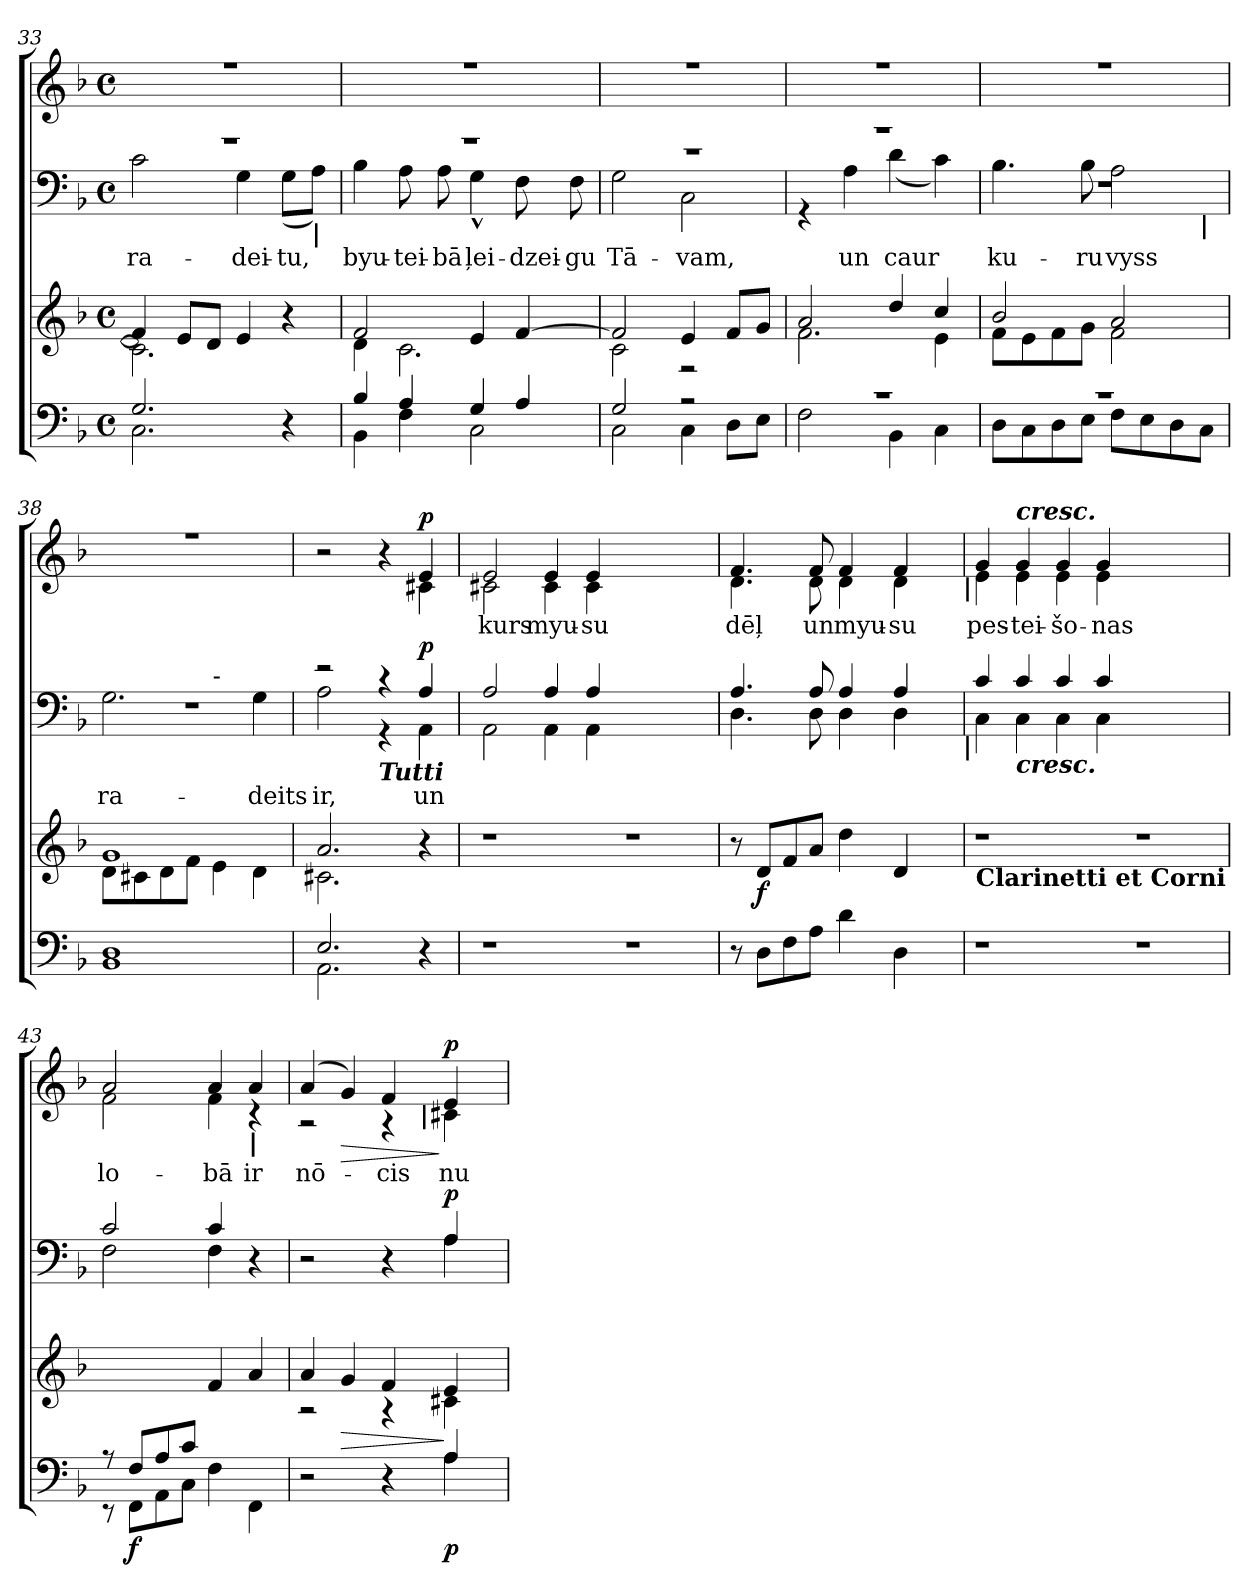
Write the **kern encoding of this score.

**kern	**dynam	**kern	**dynam	**kern	**text	**dynam	**kern	**text	**dynam
*part4	*part4	*part3	*part3	*part2	*part2	*part2	*part1	*part1	*part1
*staff4	*staff4	*staff3	*staff3	*staff2	*staff2	*staff2	*staff1	*staff1	*staff1
*clefF4	*	*clefG2	*	*clefF4	*	*	*clefG2	*	*
*k[b-]	*	*k[b-]	*	*k[b-]	*	*	*k[b-]	*	*
*F:	*	*F:	*	*F:	*	*	*F:	*	*
*M4/4	*	*M4/4	*	*M4/4	*	*	*M4/4	*	*
*met(c)	*	*met(c)	*	*met(c)	*	*	*met(c)	*	*
=33	=33	=33	=33	=33	=33	=33	=33	=33	=33
*^	*	*^	*	*^	*	*	*	*	*
!	!	!	!	!	!	!	!	!LO:LY:a:color=#000000	!	!	!	!
*	*	*	*	*	*	*	*	*	*	*^	*	*
2.Gi/	2.Ci\	.	4fi/]	2.ci\]	.	1r	2ci\	ra-	.	1r	1ryy	.	.
.	.	.	8ei/L	.	.	.	.	.	.	.	.	.	.
.	.	.	8di/J	.	.	.	.	.	.	.	.	.	.
!	!	!	!	!	!	!	!	!LO:LY:a:color=#000000	!	!	!	!	!
.	.	.	4ei/	.	.	.	4Gi\	-dei-	.	.	.	.	.
!	!	!	!	!	!	!	!	!LO:LY:a:color=#000000	!	!	!	!	!
4r	4ryy	.	4r	4ryy	.	.	(8Gi\L	-tu,	.	.	.	.	.
!	!	!	!	!	!	!	!LO:TX:b:B:t=|	!	!	!	!	!	!
.	.	.	.	.	.	.	8Ai\J)	.	.	.	.	.	.
=34	=34	=34	=34	=34	=34	=34	=34	=34	=34	=34	=34	=34	=34
!	!	!	!	!	!	!	!	!LO:LY:a:color=#000000	!	!	!	!	!
4B-i/	4BB-i\	.	2fi/	4di\	.	1r	4B-i\	byu-	.	1r	1ryy	.	.
!	!	!	!	!	!	!	!	!LO:LY:a:color=#000000	!	!	!	!	!
4Ai/	4Fi\	.	.	2.ci\	.	.	8Ai\	-tei-	.	.	.	.	.
!	!	!	!	!	!	!	!	!LO:LY:a:color=#000000	!	!	!	!	!
.	.	.	.	.	.	.	8Ai\	-bā	.	.	.	.	.
!	!	!	!	!	!	!	!	!LO:LY:a:color=#000000	!	!	!	!	!
4Gi/	2Ci\	.	4ei/	.	.	.	4G^^i\	ļei-	.	.	.	.	.
!	!	!	!	!	!	!	!	!LO:LY:a:color=#000000	!	!	!	!	!
4Ai/	.	.	[>4fi/	.	.	.	8Fi\	-dzei-	.	.	.	.	.
!	!	!	!	!	!	!	!	!LO:LY:a:color=#000000	!	!	!	!	!
.	.	.	.	.	.	.	8Fi\	-gu	.	.	.	.	.
=35	=35	=35	=35	=35	=35	=35	=35	=35	=35	=35	=35	=35	=35
!	!	!	!	!	!	!	!	!LO:LY:a:color=#000000	!	!	!	!	!
2Gi/	2Ci\	.	2fi/]	2ci\	.	1r	2Gi\	Tā-	.	1r	1ryy	.	.
!	!	!	!	!	!	!	!	!LO:LY:a:color=#000000	!	!	!	!	!
2r	4Ci\	.	4ei/	2r	.	.	2Ci\	-vam,	.	.	.	.	.
.	8Di\L	.	8fi/L	.	.	.	.	.	.	.	.	.	.
.	8Ei\J	.	8gi/J	.	.	.	.	.	.	.	.	.	.
=36	=36	=36	=36	=36	=36	=36	=36	=36	=36	=36	=36	=36	=36
1r	2Fi\	.	2ai/	2.fi\	.	1r	4r	.	.	1r	1ryy	.	.
!	!	!	!	!	!	!	!	!LO:LY:a:color=#000000	!	!	!	!	!
.	.	.	.	.	.	.	4Ai\	un	.	.	.	.	.
!	!	!	!	!	!	!	!	!LO:LY:a:color=#000000	!	!	!	!	!
.	4BB-i\	.	4ddi/	.	.	.	(4di\	caur	.	.	.	.	.
.	4Ci\	.	4cci/	4ei\	.	.	4ci\)	.	.	.	.	.	.
!!LO:LB:g=z	!!
=37	=37	=37	=37	=37	=37	=37	=37	=37	=37	=37	=37	=37	=37
!	!	!	!	!	!	!	!	!LO:LY:a:color=#000000	!	!	!	!	!
*	*	*	*	*	*	*	*^	*	*	*	*	*	*
1r	8Di\L	.	2b-i/	8fi\L	.	1r	4.B-i\	2..ryy	ku-	.	1r	1ryy	.	.
.	8Ci\	.	.	8ei\	.	.	.	.	.	.	.	.	.	.
.	8Di\	.	.	8fi\	.	.	.	.	.	.	.	.	.	.
!	!	!	!	!	!	!	!	!	!LO:LY:a:color=#000000	!	!	!	!	!
.	8Ei\J	.	.	8gi\J	.	.	8B-i\	.	-ru	.	.	.	.	.
!	!	!	!	!	!	!	!	!	!LO:LY:a:color=#000000	!	!	!	!	!
.	8Fi\L	.	2ai/	2fi\	.	.	2Ai\	.	vyss	.	.	.	.	.
.	8Ei\	.	.	.	.	.	.	.	.	.	.	.	.	.
.	8Di\	.	.	.	.	.	.	.	.	.	.	.	.	.
!	!	!	!	!	!	!	!	!LO:TX:b:B:t=|	!	!	!	!	!	!
.	8Ci\J	.	.	.	.	.	.	8ryy	.	.	.	.	.	.
*v	*v	*	*	*	*	*	*	*	*	*	*	*	*	*
=38	=38	=38	=38	=38	=38	=38	=38	=38	=38	=38	=38	=38	=38
*^	*	*	*	*	*	*	*	*	*	*	*	*	*
!	!	!	!	!	!	!	!	!	!LO:LY:a:color=#000000	!	!	!	!	!
*v	*v	*	*	*	*	*	*	*	*	*	*	*	*	*
1BB-i 1Di	.	1gi	8di\L	.	1r	2.Gi\	2ryy	ra-	.	1r	1ryy	.	.
.	.	.	8c#Xi\	.	.	.	.	.	.	.	.	.	.
.	.	.	8di\	.	.	.	.	.	.	.	.	.	.
.	.	.	8fi\J	.	.	.	.	.	.	.	.	.	.
!	!	!	!	!	!	!	!LO:TX:a:t=-	!	!	!	!	!	!
.	.	.	4ei\	.	.	.	2ryy	.	.	.	.	.	.
!	!	!	!	!	!	!	!	!LO:LY:a:color=#000000	!	!	!	!	!
.	.	.	4di\	.	.	4Gi\	.	-deits	.	.	.	.	.
*	*	*	*	*	*	*v	*v	*	*	*	*	*	*
=39	=39	=39	=39	=39	=39	=39	=39	=39	=39	=39	=39	=39
*^	*	*	*	*	*	*	*	*	*	*	*	*
*	*	*	*	*	*	*	*^	*	*	*	*	*	*
!	!	!	!	!	!	!	!	!	!LO:LY:a:color=#000000	!	!	!	!	!
*	*	*	*	*	*	*	*v	*v	*	*	*	*	*	*
2.Ei/	2.AAi\	.	2.ai/	2.c#Xi\	.	2r	2Ai\	ir,	.	2r	2ryy	.	.
!	!	!	!	!	!	!LO:TX:b:Bi:t=Tutti	!	!	!	!	!	!	!
.	.	.	.	.	.	4r	4r	.	.	4r	4ryy	.	.
!	!	!	!	!	!	!	!	!LO:LY:a:color=#000000	!	!	!	!	!
4r	4ryy	.	4r	4ryy	.	4Ai/	4AAi\	un	p	4ei/	4c#Xi\	.	p
*v	*v	*	*	*	*	*	*	*	*	*	*	*	*
*	*	*v	*v	*	*	*	*	*	*	*	*	*
=40	=40	=40	=40	=40	=40	=40	=40	=40	=40	=40	=40
*^	*	*^	*	*	*	*	*	*	*	*	*
!	!	!	!	!	!	!	!	!	!	!	!	!LO:LY:b:color=#000000	!
*v	*v	*	*	*	*	*	*	*	*	*	*	*	*
*	*	*v	*v	*	*	*	*	*	*	*	*	*
1r	.	1r	.	2Ai/	2AAi\	.	.	2ei/	2c#Xi\	kurs	.
!	!	!	!	!	!	!	!	!	!	!LO:LY:b:color=#000000	!
.	.	.	.	4Ai/	4AAi\	.	.	4ei/	4c#i\	myu-	.
!	!	!	!	!	!	!	!	!	!	!LO:LY:b:color=#000000	!
.	.	.	.	4Ai/	4AAi\	.	.	4ei/	4c#i\	-su	.
1r	.	1r	.	1ryy	1ryy	.	.	1ryy	1ryy	.	.
*	*	*	*	*	*	*	*	*v	*v	*	*
=41	=41	=41	=41	=41	=41	=41	=41	=41	=41	=41
*	*	*	*	*	*	*	*	*^	*	*
!	!	!	!	!	!	!	!	!	!	!LO:LY:b:color=#000000	!
*	*	*	*	*	*^	*	*	*	*^	*	*
8r	.	8r	.	4.Ai/	4.Di\	2ryy	.	.	4.fi/	4.di\	2ryy	dēļ	.
8Di\L	.	8di/L	f	.	.	.	.	.	.	.	.	.	.
8Fi\	.	8fi/	.	.	.	.	.	.	.	.	.	.	.
!	!	!	!	!	!	!	!	!	!	!	!	!LO:LY:b:color=#000000	!
8Ai\J	.	8ai/J	.	8Ai/	8Di\	.	.	.	8fi/	8di\	.	un	.
!	!	!	!	!	!	!	!	!	!	!	!	!LO:LY:b:color=#000000	!
4di\	.	4ddi\	.	4Ai/	4Di\	4ryy	.	.	4fi/	4di\	4ryy	myu-	.
!	!	!	!	!	!	!	!	!	!	!	!	!LO:LY:b:color=#000000	!
4Di\	.	4di/	.	4Ai/	4Di\	8ryy	.	.	4fi/	4di\	8ryy	-su	.
.	.	.	.	.	.	16ryy	.	.	.	.	16ryy	.	.
.	.	.	.	.	.	32ryy	.	.	.	.	32ryy	.	.
.	.	.	.	.	.	64ryy	.	.	.	.	64ryy	.	.
.	.	.	.	.	.	128...ryy	.	.	.	.	128...ryy	.	.
!	!	!	!	!	!	!	!	!	!	!	!LO:TX:b:B:t=|	!	!
!	!	!	!	!	!	!LO:TX:b:B:t=|	!	!	!	!	!	!	!
.	.	.	.	.	.	1024ryy	.	.	.	.	1024ryy	.	.
*	*	*	*	*	*v	*v	*	*	*	*	*	*	*
*	*	*	*	*	*	*	*	*v	*v	*v	*	*
!!LO:PB:g=z
=42	=42	=42	=42	=42	=42	=42	=42	=42	=42	=42
*	*	*	*	*	*^	*	*	*^	*	*
*	*	*	*	*	*	*	*	*	*	*^	*	*
!	!	!LO:TX:b:B:t=Clarinetti et Corni	!	!	!	!	!	!	!	!	!	!	!
!	!	!	!	!	!	!	!	!	!	!	!	!LO:LY:b:color=#000000	!
*	*	*	*	*	*v	*v	*	*	*	*	*	*	*
*	*	*	*	*	*	*	*	*	*v	*v	*	*
1r	.	1r	.	4ci/	4Ci\	.	.	4gi/	4ei\	pes-	.
!	!	!	!	!	!	!	!	!LO:TX:a:Bi:t=cresc.	!	!	!
!	!	!	!	!LO:TX:b:Bi:t=cresc.	!	!	!	!	!	!	!
!	!	!	!	!	!	!	!	!	!	!LO:LY:b:color=#000000	!
.	.	.	.	4ci/	4Ci\	.	.	4gi/	4ei\	-tei-	.
!	!	!	!	!	!	!	!	!	!	!LO:LY:b:color=#000000	!
.	.	.	.	4ci/	4Ci\	.	.	4gi/	4ei\	-šo-	.
!	!	!	!	!	!	!	!	!	!	!LO:LY:b:color=#000000	!
.	.	.	.	4ci/	4Ci\	.	.	4gi/	4ei\	-nas	.
1r	.	1r	.	1ryy	1ryy	.	.	1ryy	1ryy	.	.
=43	=43	=43	=43	=43	=43	=43	=43	=43	=43	=43	=43
*^	*	*	*	*	*	*	*	*	*	*	*
!	!	!	!	!	!	!	!	!	!	!	!LO:LY:b:color=#000000	!
8r	8r	.	2ryy	.	2ci/	2Fi\	.	.	2ai/	2fi\	lo-	.
8Fi/L	8FFi\L	f	.	.	.	.	.	.	.	.	.	.
8Ai/	8AAi\	.	.	.	.	.	.	.	.	.	.	.
8ci/J	8Ci\J	.	.	.	.	.	.	.	.	.	.	.
!	!	!	!	!	!	!	!	!	!	!	!LO:LY:b:color=#000000	!
4Fi\	2ryy	.	4fi/	.	4ci/	4Fi\	.	.	4ai/	4fi\	-bā	.
!	!	!	!	!	!	!	!	!	!LO:TX:b:B:t=|	!	!	!
!	!	!	!	!	!	!	!	!	!	!	!LO:LY:b:color=#000000	!
4FFi\	.	.	4ai/	.	4r	4ryy	.	.	4ai/	4r	ir	.
*	*	*	*	*	*	*	*	*	*v	*v	*	*
=44	=44	=44	=44	=44	=44	=44	=44	=44	=44	=44	=44
*	*	*	*^	*	*	*	*	*	*	*	*
*	*	*	*	*	*	*	*	*	*	*^	*	*
!	!	!	!	!	!	!	!	!	!	!	!	!LO:LY:b:color=#000000	!
*	*	*	*	*	*	*	*	*	*	*	*^	*	*
2r	2ryy	.	4ai/	2r	.	2r	2ryy	.	.	(4ai/	2r	2ryy	nō-	.
!	!	!	!	!	!LO:HP:b	!	!	!	!	!	!	!	!	!LO:HP:b
.	.	.	4gi/	.	>	.	.	.	.	4gi/)	.	.	.	>
!	!	!	!	!	!	!	!	!	!	!	!	!	!LO:LY:b:color=#000000	!
4r	4ryy	.	4fi/	4r	.	4r	4ryy	.	.	4fi/	4r	8ryy	-cis	.
.	.	.	.	.	.	.	.	.	.	.	.	64ryy	.	.
.	.	.	.	.	.	.	.	.	.	.	.	256.ryy	.	.
!	!	!	!	!	!	!	!	!	!	!	!	!LO:TX:b:B:t=|	!	!
.	.	.	.	.	.	.	.	.	.	.	.	4ryy	.	.
!	!	!	!	!	!	!	!	!	!	!	!	!	!LO:LY:b:color=#000000	!
4Ai/	4Ai\	p	4ei/	4c#Xi\	]	4Ai/	4Ai\	.	p	4ei/	4c#Xi\	.	nu	] p
.	.	.	.	.	.	.	.	.	.	.	.	16ryy	.	.
.	.	.	.	.	.	.	.	.	.	.	.	32ryy	.	.
.	.	.	.	.	.	.	.	.	.	.	.	128ryy	.	.
.	.	.	.	.	.	.	.	.	.	.	.	512ryy	.	.
*v	*v	*	*	*	*	*v	*v	*	*	*v	*v	*v	*	*
*	*	*v	*v	*	*	*	*	*	*	*
=	=	=	=	=	=	=	=	=	=
*-	*-	*-	*-	*-	*-	*-	*-	*-	*-
